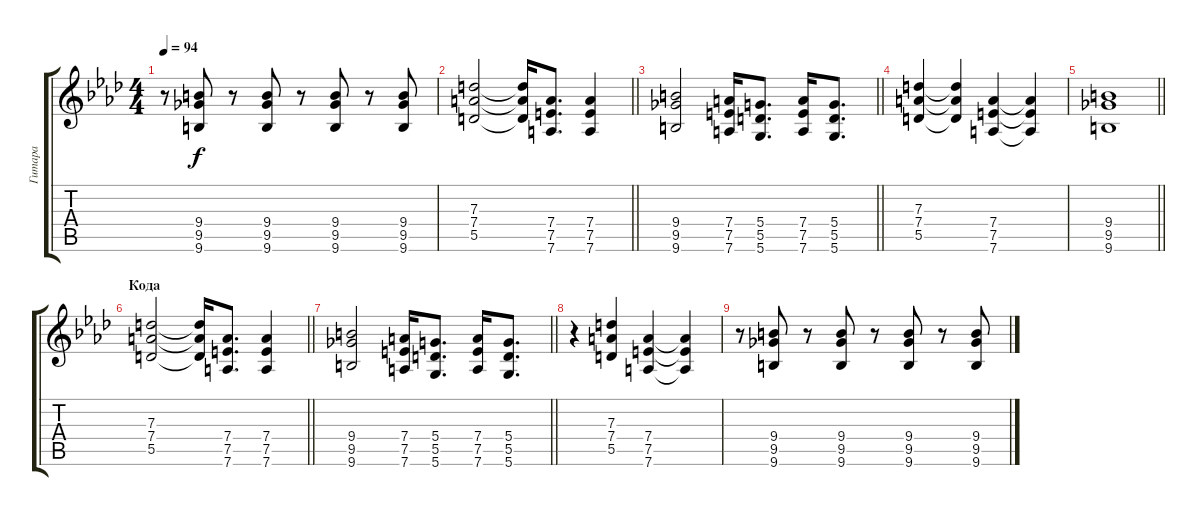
\track ("Гитара" "Гитара") {instrument distortionguitar}
\staff {score tabs}
\tuning (E4 B3 G3 D3 A2 D2) {hide}
\ts (4 4)
\tempo 94
\clef g2
\ks fminor
r.8{dy f} (9.4 9.5 9.6).8 r.8 (9.4 9.5 9.6).8 r.8 (9.4 9.5 9.6).8 r.8 (9.4 9.5 9.6).8 |
\barLineRight lightlight
(7.3 7.4 5.5).2 (7.3{t} 7.4{t} 5.5{t}).16 (7.4 7.5 7.6).8{d} (7.4 7.5 7.6).4 |
\barLineRight lightlight
(9.4 9.5 9.6).2 (7.4 7.5 7.6).16 (5.4 5.5 5.6).8{d} (7.4 7.5 7.6).16 (5.4 5.5 5.6).8{d} |
(7.3 7.4 5.5).4 (7.3{t} 7.4{t} 5.5{t}).4 (7.4 7.5 7.6).4 (7.4{t} 7.5{t} 7.6{t}).4 |
\barLineRight lightlight
(9.4 9.5 9.6).1 |
\section ("" "Кода")
\barLineRight lightlight
(7.3 7.4 5.5).2 (7.3{t} 7.4{t} 5.5{t}).16 (7.4 7.5 7.6).8{d} (7.4 7.5 7.6).4 |
\barLineRight lightlight
(9.4 9.5 9.6).2 (7.4 7.5 7.6).16 (5.4 5.5 5.6).8{d} (7.4 7.5 7.6).16 (5.4 5.5 5.6).8{d} |
r.4 (7.3 7.4 5.5).4 (7.4 7.5 7.6).4 (7.4{t} 7.5{t} 7.6{t}).4 |
r.8 (9.4 9.5 9.6).8 r.8 (9.4 9.5 9.6).8 r.8 (9.4 9.5 9.6).8 r.8 (9.4 9.5 9.6).8
